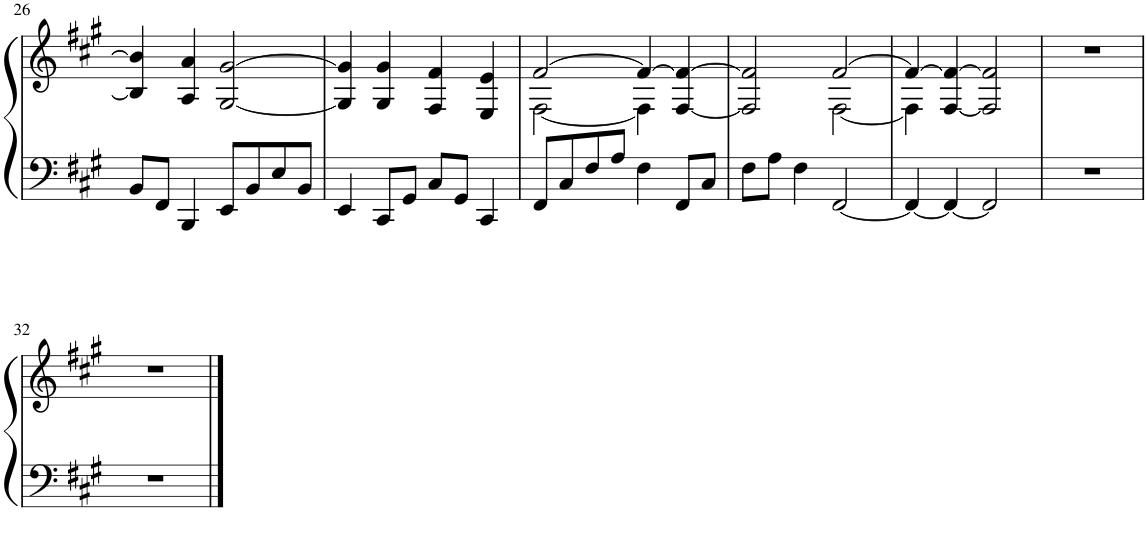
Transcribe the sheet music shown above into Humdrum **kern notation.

**kern	**kern
*part1	*part1
*staff2	*staff1
*I"Piano	*
*I'Pno.	*
!!LO:PB:g=z
*clefF4	*clefG2
*k[f#c#g#]	*k[f#c#g#]
*M4/4	*M4/4
=26	=26
8BB/L	4B/] 4b/]
8FF#/J	.
4BBB/	4A/ 4a/
8EE/L	[2G#/ [2g#/
8BB/	.
8E/	.
8BB/J	.
=27	=27
4EE/	4G#/] 4g#/]
8CC#/L	4G#/ 4g#/
8GG#/J	.
8C#/L	4F#/ 4f#/
8GG#/J	.
4CC#/	4E/ 4e/
=28	=28
*	*^
8FF#/L	[2f#/	[2F#\
8C#/	.	.
8F#/	.	.
8A/J	.	.
4F#\	4f#/_	4F#\]
8FF#/L	[4F#/ 4f#/_	4ryy
8C#/J	.	.
=29	=29	=29
8F#\L	2F#/] 2f#/]	2ryy
8A\J	.	.
4F#\	.	.
[2FF#/	[2f#/	[2F#\
=30	=30	=30
4FF#/_	4f#/_	4F#\]
4FF#/_	[4F#/ 4f#/_	2.ryy
2FF#/]	2F#/] 2f#/]	.
*	*v	*v
=31	=31
1r	1r
!!LO:LB:g=z
=32	=32
1r	1r
==	==
*-	*-
